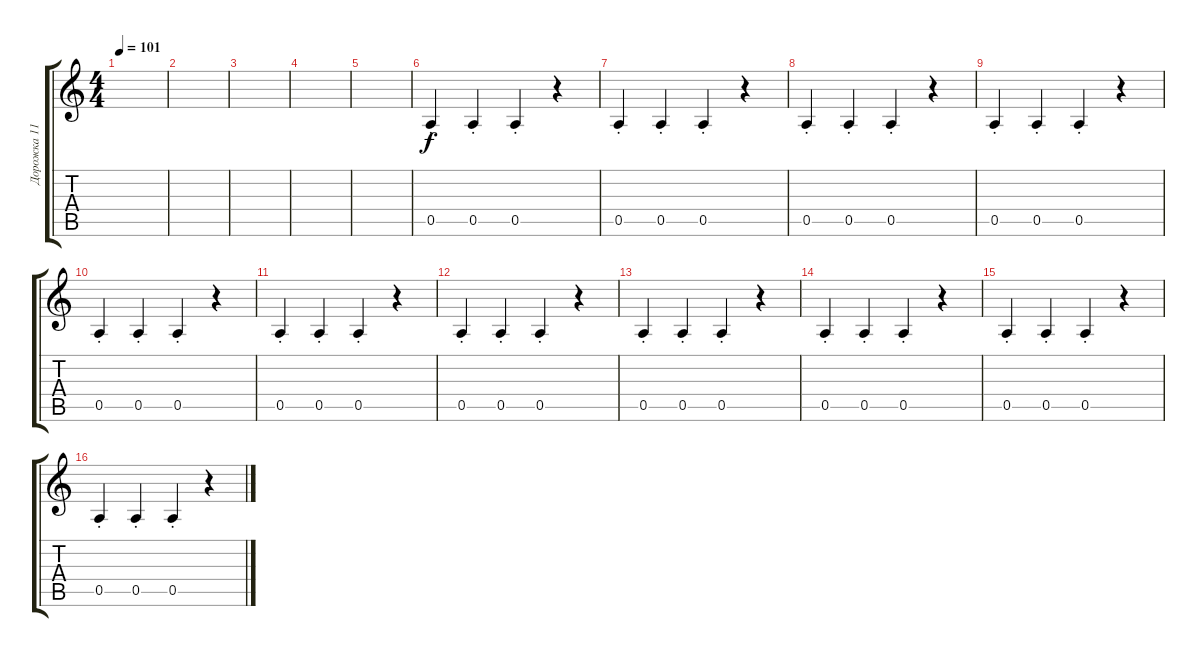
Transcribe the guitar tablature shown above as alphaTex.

\track ("Дорожка 11" "Дорожка 11") {instrument distortionguitar}
\staff {score tabs}
\tuning (C4 B3 G3 D3 A2 D2) {hide}
\ts (4 4)
\tempo 101
\clef g2
\ks c
|
|
|
|
|
0.5{st}.4 0.5{st}.4 0.5{st}.4 r.4 |
0.5{st}.4 0.5{st}.4 0.5{st}.4 r.4 |
0.5{st}.4 0.5{st}.4 0.5{st}.4 r.4 |
0.5{st}.4 0.5{st}.4 0.5{st}.4 r.4 |
0.5{st}.4 0.5{st}.4 0.5{st}.4 r.4 |
0.5{st}.4 0.5{st}.4 0.5{st}.4 r.4 |
0.5{st}.4 0.5{st}.4 0.5{st}.4 r.4 |
0.5{st}.4 0.5{st}.4 0.5{st}.4 r.4 |
0.5{st}.4 0.5{st}.4 0.5{st}.4 r.4 |
0.5{st}.4 0.5{st}.4 0.5{st}.4 r.4 |
0.5{st}.4 0.5{st}.4 0.5{st}.4 r.4
